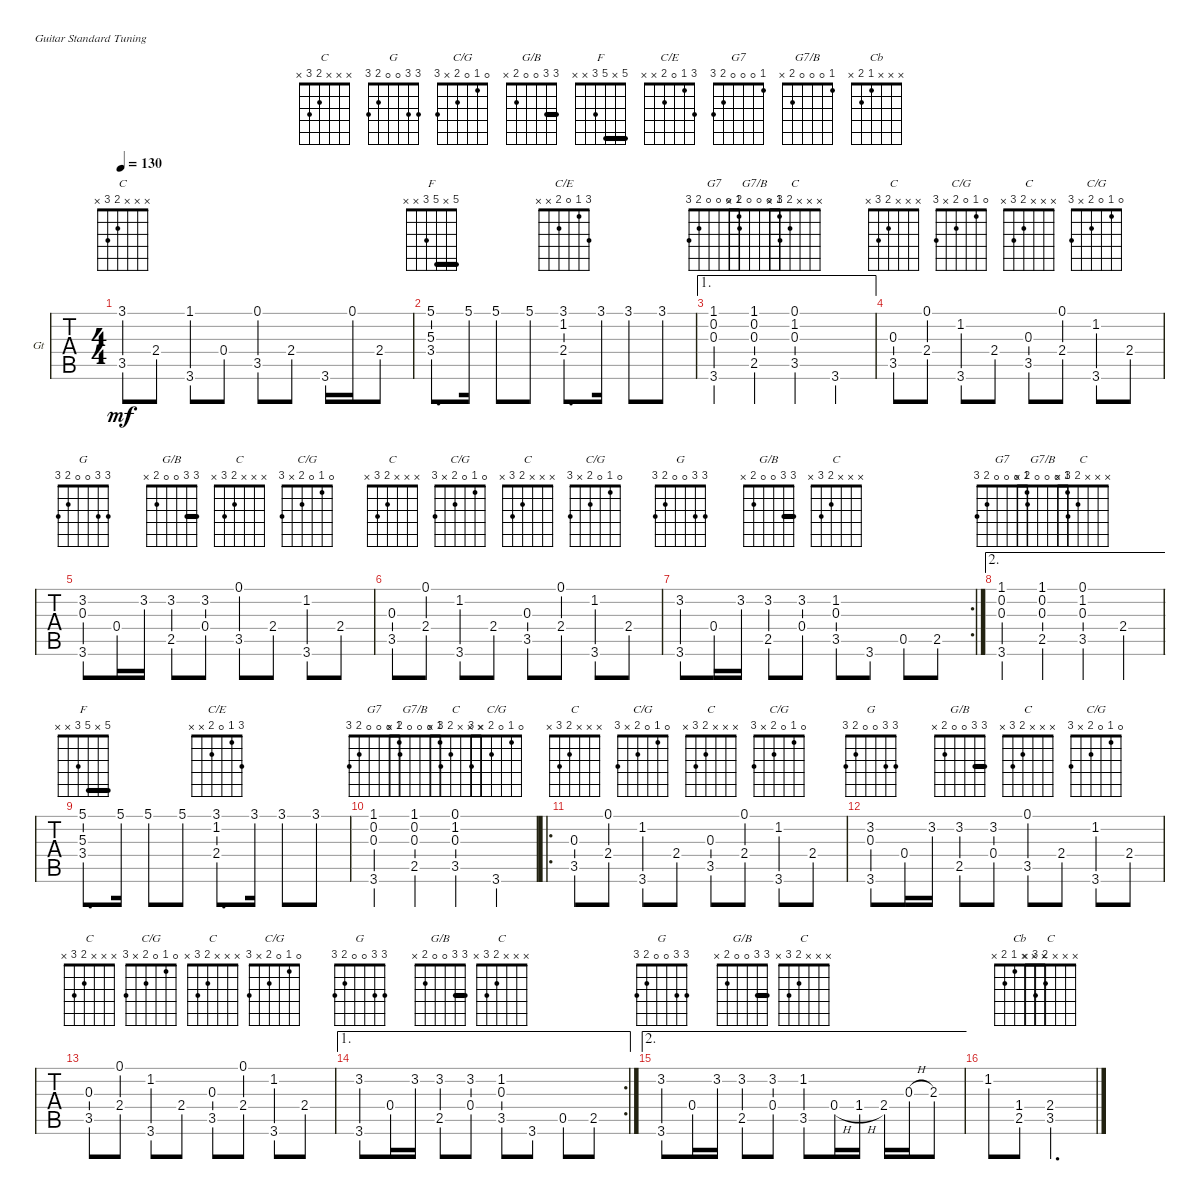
\bracketExtendMode nobrackets
\firstSystemTrackNameOrientation horizontal
\otherSystemsTrackNameOrientation horizontal
\chordDiagramsInScore
\track ("Guitar" "Gt") {instrument acousticguitarsteel}
\staff {tabs}
\tuning (E4 B3 G3 D3 A2 E2)
\chord ("C" 0 1 0 2 3 x)
\chord ("G" 3 3 0 0 2 3)
\chord ("C/G" 0 1 0 2 x 3)
\chord ("C" 3 1 0 2 3 x)
\chord ("G/B" 3 3 0 0 2 x) {barre 3}
\chord ("F" 5 x 5 3 x x) {barre 5}
\chord ("C/E" 3 1 0 2 x x)
\chord ("G7" 1 0 0 0 2 3)
\chord ("G7/B" 1 0 0 0 2 x)
\chord ("Cb" x x x 1 2 x)
\chord ("C" x x x 2 3 x)
\ts (4 4)
\tempo 130
\clef g2
\ks g
(3.5 3.1).8{ch "C" dy mf} 2.4.8 (3.6 1.1).8 0.4.8 (3.5 0.1).8 2.4.8 3.6.16 0.1.16 2.4.8 |
(3.4 5.3 5.1).8{d ch "F"} 5.1.16 5.1.8 5.1.8 (3.1 1.2 2.4).8{d ch "C/E"} 3.1.16 3.1.8 3.1.8 |
\ae 1
(3.6 0.3 1.1 0.2).4{ch "G7"} (0.3 1.1 0.2 2.5).4{ch "G7/B"} (0.1 1.2 0.3 3.5).4{ch "C"} 3.6.4 |
(3.5 0.3).8{ch "C"} (0.1 2.4).8 (1.2 3.6).8{ch "C/G"} 2.4.8 (3.5 0.3).8{ch "C"} (2.4 0.1).8 (1.2 3.6).8{ch "C/G"} 2.4.8 |
(3.6 0.3 3.2).8{ch "G"} 0.4.16 3.2.16 (3.2 2.5).8{ch "G/B"} (3.2 0.4).8 (3.5 0.1).8{ch "C"} 2.4.8 (1.2 3.6).8{ch "C/G"} 2.4.8 |
(3.5 0.3).8{ch "C"} (0.1 2.4).8 (1.2 3.6).8{ch "C/G"} 2.4.8 (3.5 0.3).8{ch "C"} (2.4 0.1).8 (1.2 3.6).8{ch "C/G"} 2.4.8 |
\rc 2
(3.6 3.2).8{ch "G"} 0.4.16 3.2.16 (3.2 2.5).8{ch "G/B"} (3.2 0.4).8 (3.5 1.2 0.3).8{ch "C"} 3.6.8 0.5.8 2.5.8 |
\ae 2
(3.6 0.3 1.1 0.2).4{ch "G7"} (0.3 1.1 0.2 2.5).4{ch "G7/B"} (0.1 1.2 0.3 3.5).4{ch "C"} 2.4.4 |
(3.4 5.3 5.1).8{d ch "F"} 5.1.16 5.1.8 5.1.8 (3.1 1.2 2.4).8{d ch "C/E"} 3.1.16 3.1.8 3.1.8 |
(3.6 0.3 1.1 0.2).4{ch "G7"} (0.3 1.1 0.2 2.5).4{ch "G7/B"} (0.1 1.2 0.3 3.5).4{ch "C"} 3.6.4{ch "C/G"} |
\ro
(3.5 0.3).8{ch "C"} (0.1 2.4).8 (1.2 3.6).8{ch "C/G"} 2.4.8 (3.5 0.3).8{ch "C"} (2.4 0.1).8 (1.2 3.6).8{ch "C/G"} 2.4.8 |
(3.6 0.3 3.2).8{ch "G"} 0.4.16 3.2.16 (3.2 2.5).8{ch "G/B"} (3.2 0.4).8 (3.5 0.1).8{ch "C"} 2.4.8 (1.2 3.6).8{ch "C/G"} 2.4.8 |
(3.5 0.3).8{ch "C"} (0.1 2.4).8 (1.2 3.6).8{ch "C/G"} 2.4.8 (3.5 0.3).8{ch "C"} (2.4 0.1).8 (1.2 3.6).8{ch "C/G"} 2.4.8 |
\ae 1
\rc 2
(3.6 3.2).8{ch "G"} 0.4.16 3.2.16 (3.2 2.5).8{ch "G/B"} (3.2 0.4).8 (3.5 1.2 0.3).8{ch "C"} 3.6.8 0.5.8 2.5.8 |
\ae 2
(3.6 3.2).8{ch "G"} 0.4.16 3.2.16 (3.2 2.5).8{ch "G/B"} (3.2 0.4).8 (3.5 1.2).8{ch "C"} 0.4{h}.16 1.4{h}.16 2.4.16 0.3{h}.16 2.3.8 |
1.2.8 (1.4 2.5).8{ch "Cb"} (3.5 2.4).2{d ch "C"}
